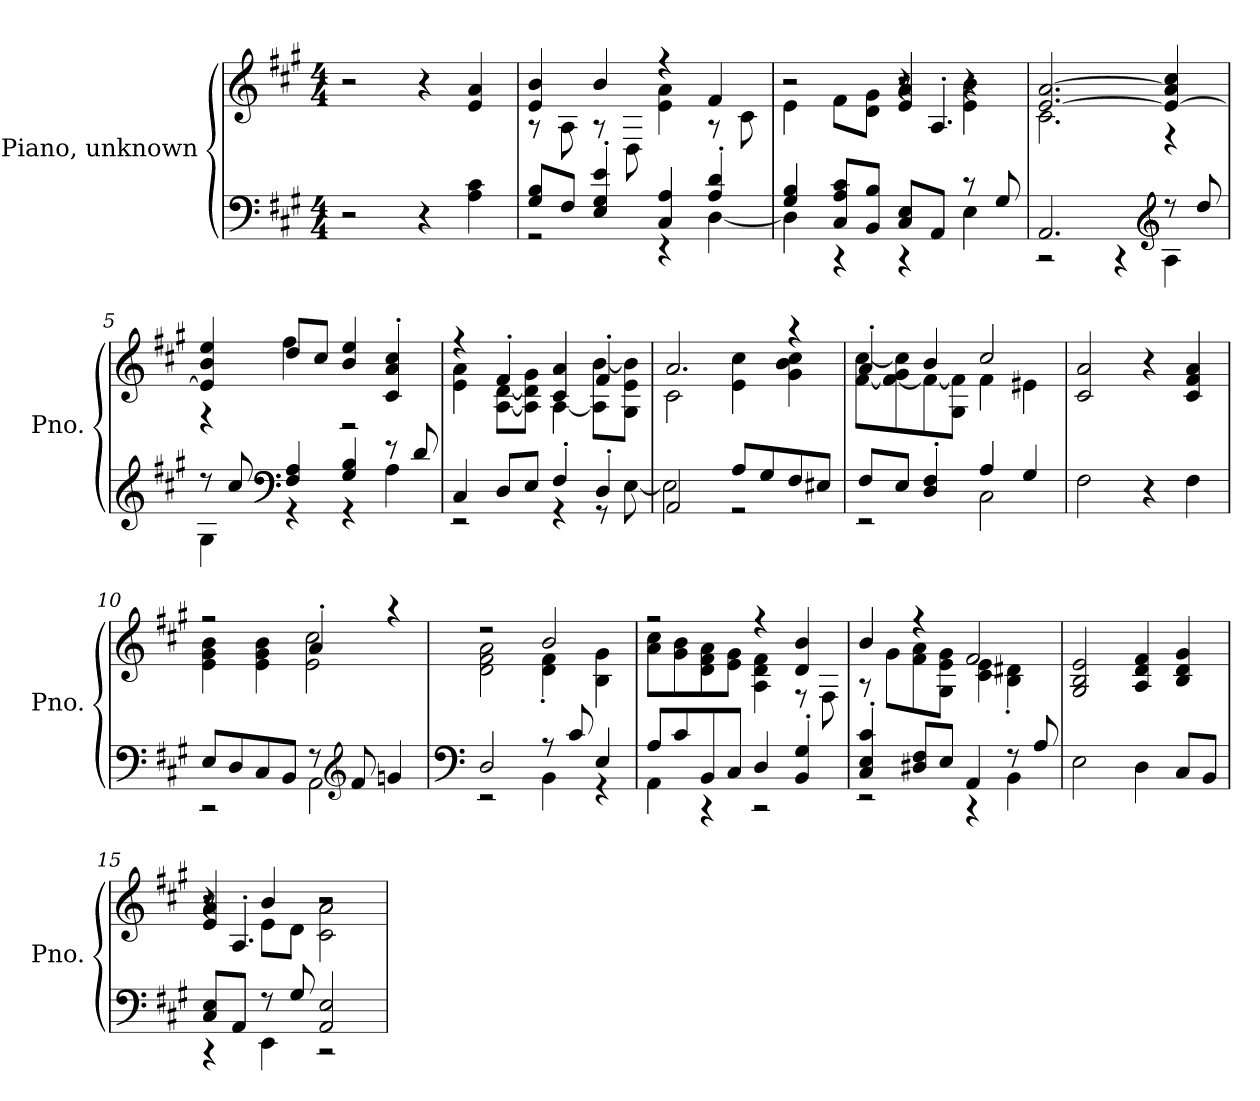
**kern	**kern
*part1	*part1
*staff2	*staff1
*I"Piano, unknown	*
*I'Pno.	*
*clefF4	*clefG2
*k[f#c#g#]	*k[f#c#g#]
*M4/4	*M4/4
*MM120	*MM120
=1	=1
2r	2r
4r	4r
4A\ 4c#\	4e/ 4a/
=2	=2
*^	*^
8G#/ 8B/L	2r	4e/ 4b/	8r
8F#/J	.	.	8A\
4E/' 4G#/' 4e/'	.	4b/	8r
.	.	.	8D\
4C#/ 4A/	4r	4r	4e\ 4a\
4A/' 4d/'	[4D\	4f#/	8r
.	.	.	8c#\
=3	=3	=3	=3
*	*	*	*^
4G#/ 4B/	4D\]	2r	4e\	2r
8C#/ 8A/ 8c#/L	4r	.	8f#\L	.
8BB/ 8B/J	.	.	8d\ 8g#\J	.
8C#/ 8E/L	4r	4e/ 4a/	4r	8r
8AA/J	.	.	.	4.A'/
8r	4E\	4r	4e\ 4b\	.
8G#/	.	.	.	.
*	*	*	*v	*v
=4	=4	=4	=4
2.AA/	2r	[2.e/ [2.a/	2.c#\
.	4r	.	.
*clefG2	*	*	*
8r	4A\	4e/_ 4a/] 4cc#/	4r
8dd/	.	.	.
=5	=5	=5	=5
8r	4G#\	4e/] 4b/ 4ee/	4r
8cc#/	.	.	.
*clefF4	*	*	*
4F#/ 4A/	4r	8dd/L	4ff#\
.	.	8cc#/J	.
4G#/ 4B/	4r	4b/ 4ee/	2r
8r	4A\	4c#/' 4a/' 4cc#/'	.
8d/	.	.	.
!!LO:LB:g=z	!!
=6	=6	=6	=6
4C#/	2r	4r	4e\ 4a\
8D/L	.	4f#'/	[8A\ [8d\L
8E/J	.	.	8A\] 8d\] 8g#\J
4F#'/	4r	4c#/ 4a/	[4A\
4D'/	8r	4f#'/	8A\] [8b\L
.	[8E\	.	8G#\ 8e\ 8b\]J
=7	=7	=7	=7
2AA/	2E\]	2.a/	2c#\
8A/L	2r	.	4e\ 4cc#\
8G#/	.	.	.
8F#/	.	4r	4g#\ 4b\ 4cc#\
8E#X/J	.	.	.
=8	=8	=8	=8
8F#/L	2r	4a'/	[8f#\ [8cc#\L
8E/J	.	.	8f#\_ 8g#\ 8cc#\]
4D/' 4F#/'	.	4b/	8f#\_
.	.	.	8G#\ 8f#\]J
4A/	2C#\	2cc#/	4f#\
4G#/	.	.	4e#X\
*v	*v	*	*
*	*v	*v
=9	=9
2F#\	2c#/ 2a/
4r	4r
4F#\	4c#/ 4f#/ 4a/
=10	=10
*^	*^
8E/L	2r	2r	4e\ 4g#\ 4b\
8D/	.	.	.
8C#/	.	.	4e\ 4g#\ 4b\
8BB/J	.	.	.
8r	2AA\	4a'/	2e\ 2cc#\
*clefG2	*	*	*
8f#/	.	.	.
4gn/	.	4r	.
!!LO:LB:g=z	!!
=11	=11	=11	=11
*clefF4	*	*	*
2D/	2r	2r	2d\ 2f#\ 2a\
8r	4BB\	2b/	4d\' 4f#\'
8c#/	.	.	.
4E/	4r	.	4B\ 4g#\
=12	=12	=12	=12
8A/L	4AA\	2r	8a\ 8cc#\L
8c#/	.	.	8g#\ 8b\
8BB/	4r	.	8d\ 8f#\ 8a\
8C#/J	.	.	8e\ 8g#\J
4D/	2r	4r	4A\ 4d\ 4f#\
4BB/' 4G#/'	.	4d/ 4b/	8r
.	.	.	8F#\
=13	=13	=13	=13
4C#/' 4E/' 4c#/'	2r	4b/	8r
.	.	.	8g#\L
8D#X/ 8F#/L	.	4r	8f#\ 8a\
8E/J	.	.	8G#\ 8e\ 8g#\J
4AA/	4r	2f#/	4c#\ 4e\
8r	4BB\	.	4B\' 4d#X\'
8A/	.	.	.
*v	*v	*	*
*	*v	*v
=14	=14
2E\	2G#/ 2B/ 2e/
4D\	4A/ 4d/ 4f#/
8C#/L	4B/ 4d/ 4g#/
8BB/J	.
=15	=15
*^	*^
*	*	*	*^
8C#/ 8E/L	4r	4e/ 4a/	4r	8r
8AA/J	.	.	.	4.A'/
8r	4EE\	4b/	8e\L	.
8G#/	.	.	8d\J	.
2AA/ 2E/	2r	2r	2c#\ 2a\	2r
*v	*v	*	*	*
*	*v	*v	*v
=	=
*-	*-
